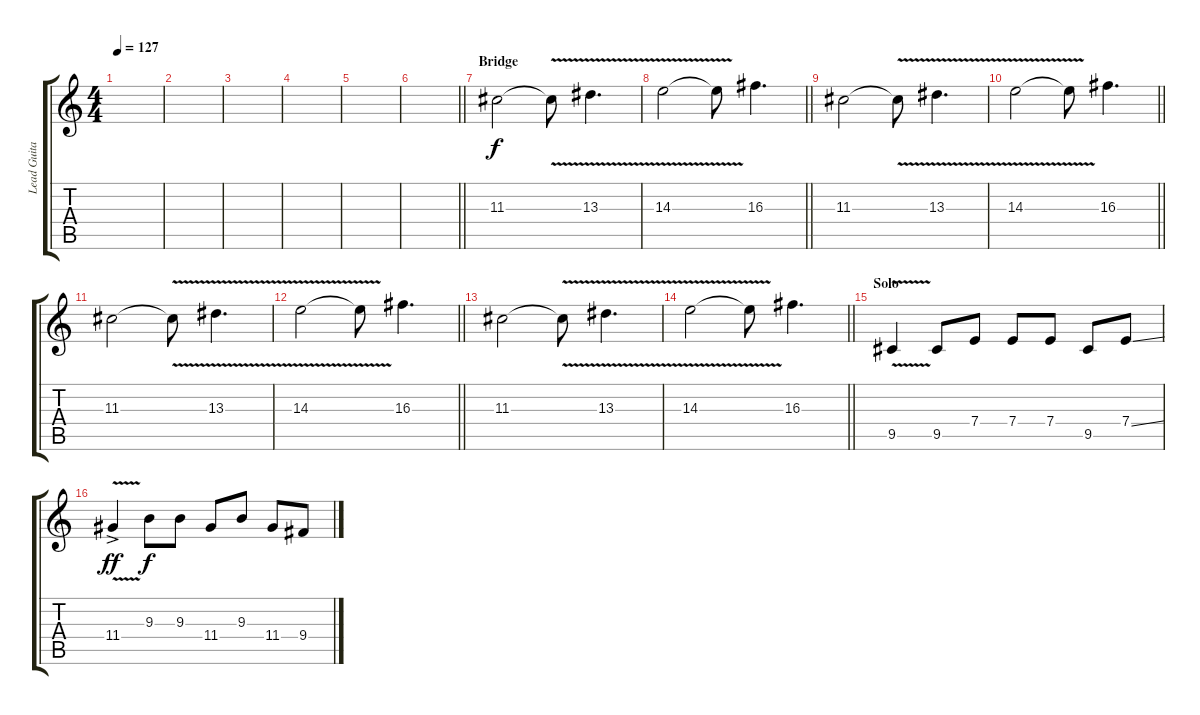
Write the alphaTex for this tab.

\track ("Lead Guitar" "Lead Guita") {instrument distortionguitar}
\staff {score tabs}
\tuning (B3 Gb3 D3 A2 E2 B1) {hide}
\ts (4 4)
\tempo 127
\clef g2
\ks c
|
|
|
|
|
\barLineRight lightlight
|
\section ("" "Bridge")
11.3.2{volume 10 balance 0} 11.3{v t}.8 13.3{v}.4{d} |
\barLineRight lightlight
14.3{v}.2 14.3{t}.8 16.3.4{d} |
11.3.2 11.3{v t}.8 13.3{v}.4{d} |
\barLineRight lightlight
14.3{v}.2 14.3{t}.8 16.3.4{d} |
11.3.2 11.3{v t}.8 13.3{v}.4{d} |
\barLineRight lightlight
14.3{v}.2 14.3{t}.8 16.3.4{d} |
11.3.2 11.3{v t}.8 13.3{v}.4{d} |
\barLineRight lightlight
14.3{v}.2 14.3{t}.8 16.3.4{d} |
\section ("" "Solo")
9.5{v}.4{volume 16 balance 8} 9.5.8 7.4.8 7.4.8 7.4.8 9.5.8 7.4{ss}.8 |
11.4{v ac}.4{dy ff} 9.3.8{dy f} 9.3.8 11.4.8 9.3.8 11.4.8 9.4.8
